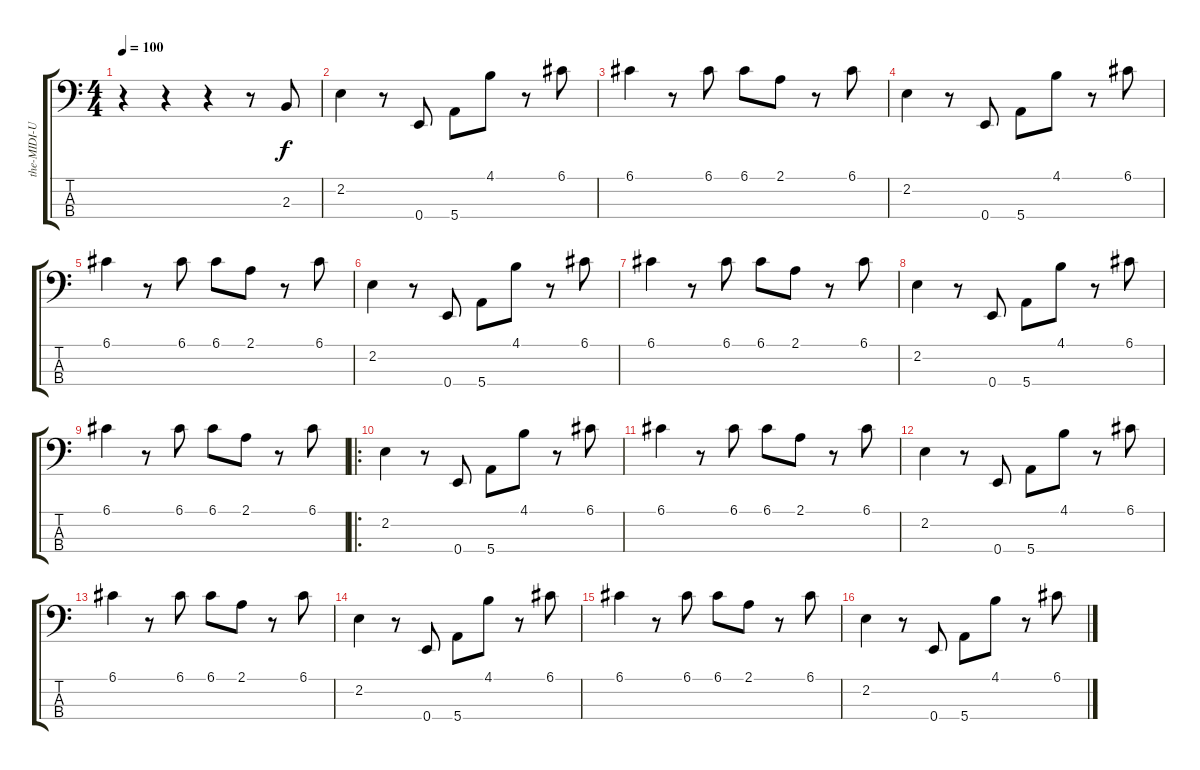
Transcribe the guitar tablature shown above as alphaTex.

\track ("the-MIDI-Universe@" "the-MIDI-U") {instrument electricbassfinger}
\staff {score tabs}
\tuning (G2 D2 A1 E1) {hide}
\ts (4 4)
\tempo 100
\clef f4
\ks c
r.4{dy f instrument electricbassfinger} r.4 r.4 r.8 2.3.8 |
2.2.4 r.8 0.4.8 5.4.8 4.1.8 r.8 6.1.8 |
6.1.4 r.8 6.1.8 6.1.8 2.1.8 r.8 6.1.8 |
2.2.4 r.8 0.4.8 5.4.8 4.1.8 r.8 6.1.8 |
6.1.4 r.8 6.1.8 6.1.8 2.1.8 r.8 6.1.8 |
2.2.4 r.8 0.4.8 5.4.8 4.1.8 r.8 6.1.8 |
6.1.4 r.8 6.1.8 6.1.8 2.1.8 r.8 6.1.8 |
2.2.4 r.8 0.4.8 5.4.8 4.1.8 r.8 6.1.8 |
6.1.4 r.8 6.1.8 6.1.8 2.1.8 r.8 6.1.8 |
\ro
2.2.4 r.8 0.4.8 5.4.8 4.1.8 r.8 6.1.8 |
6.1.4 r.8 6.1.8 6.1.8 2.1.8 r.8 6.1.8 |
2.2.4 r.8 0.4.8 5.4.8 4.1.8 r.8 6.1.8 |
6.1.4 r.8 6.1.8 6.1.8 2.1.8 r.8 6.1.8 |
2.2.4 r.8 0.4.8 5.4.8 4.1.8 r.8 6.1.8 |
6.1.4 r.8 6.1.8 6.1.8 2.1.8 r.8 6.1.8 |
2.2.4 r.8 0.4.8 5.4.8 4.1.8 r.8 6.1.8
